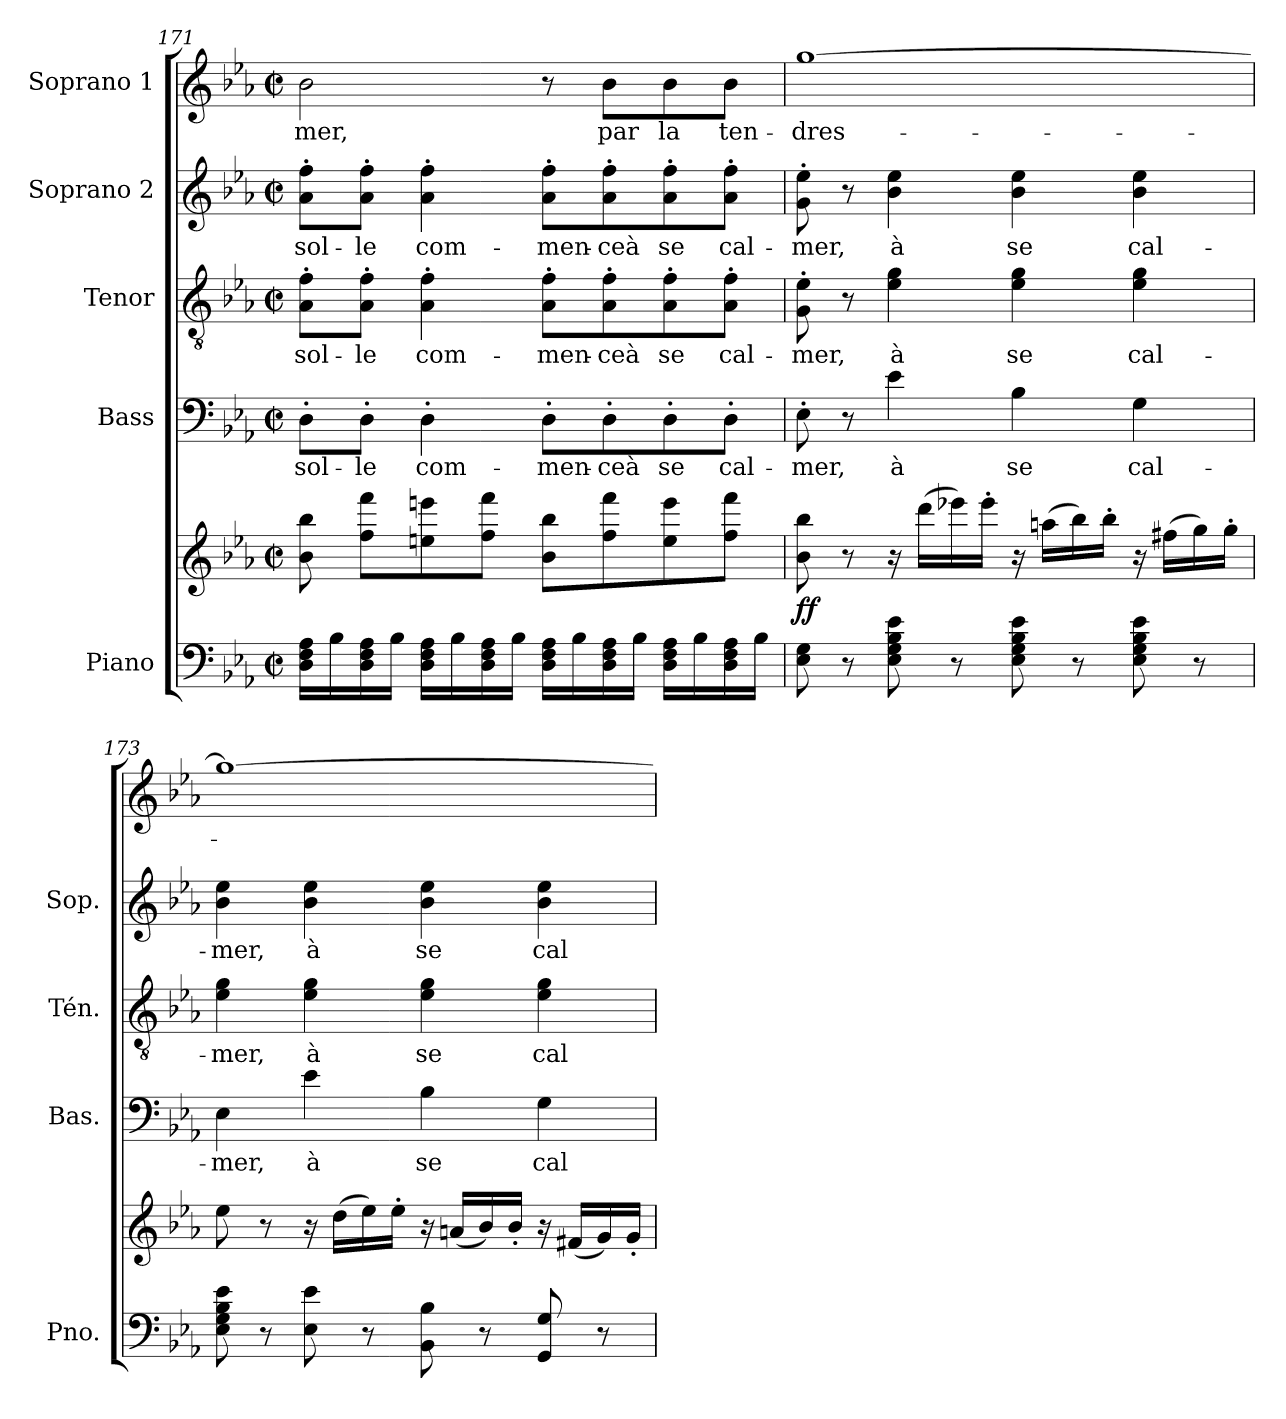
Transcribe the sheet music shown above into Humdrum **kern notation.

**kern	**kern	**dynam	**kern	**text	**kern	**text	**kern	**text	**kern	**text
*part5	*part5	*part5	*part4	*part4	*part3	*part3	*part2	*part2	*part1	*part1
*staff6	*staff5	*staff5/6	*staff4	*staff4	*staff3	*staff3	*staff2	*staff2	*staff1	*staff1
*I"Piano	*	*	*I"Bass	*	*I"Tenor	*	*I"Soprano 2	*	*I"Soprano 1	*
*I'Pno.	*	*	*I'Bas.	*	*I'Tén.	*	*I'Sop.	*	*	*
!!LO:PB:g=z
*clefF4	*clefG2	*	*clefF4	*	*clefGv2	*	*clefG2	*	*clefG2	*
*k[b-e-a-]	*k[b-e-a-]	*	*k[b-e-a-]	*	*k[b-e-a-]	*	*k[b-e-a-]	*	*k[b-e-a-]	*
*E-:	*E-:	*	*E-:	*	*E-:	*	*E-:	*	*E-:	*
*M2/2	*M2/2	*	*M2/2	*	*M2/2	*	*M2/2	*	*M2/2	*
*met(c|)	*met(c|)	*	*met(c|)	*	*met(c|)	*	*met(c|)	*	*met(c|)	*
=171	=171	=171	=171	=171	=171	=171	=171	=171	=171	=171
!	!	!	!	!LO:LY:b	!	!LO:LY:b	!	!LO:LY:b	!	!LO:LY:b
16D\ 16F\ 16A-\LL	8b-\ 8bb-\	.	8D'\L	-sol-	8A-\' 8f\'L	-sol-	8a-\' 8ff\'L	-sol-	2b-\	-mer,
16B-\	.	.	.	.	.	.	.	.	.	.
!	!	!	!	!LO:LY:b	!	!LO:LY:b	!	!LO:LY:b	!	!
16D\ 16F\ 16A-\	8ff\ 8fff\L	.	8D'\J	-le	8A-\' 8f\'J	-le	8a-\' 8ff\'J	-le	.	.
16B-\JJ	.	.	.	.	.	.	.	.	.	.
!	!	!	!	!LO:LY:b	!	!LO:LY:b	!	!LO:LY:b	!	!
16D\ 16F\ 16A-\LL	8een\ 8eeen\	.	4D'\	com-	4A-\' 4f\'	com-	4a-\' 4ff\'	com-	.	.
16B-\	.	.	.	.	.	.	.	.	.	.
16D\ 16F\ 16A-\	8ff\ 8fff\J	.	.	.	.	.	.	.	.	.
16B-\JJ	.	.	.	.	.	.	.	.	.	.
!	!	!	!	!LO:LY:b	!	!LO:LY:b	!	!LO:LY:b	!	!
16D\ 16F\ 16A-\LL	8b-\ 8bb-\L	.	8D'\L	-men-	8A-\' 8f\'L	-men-	8a-\' 8ff\'L	-men-	8r	.
16B-\	.	.	.	.	.	.	.	.	.	.
!	!	!	!	!LO:LY:b	!	!LO:LY:b	!	!LO:LY:b	!	!LO:LY:b
16D\ 16F\ 16A-\	8ff\ 8fff\	.	8D'\	ceà	8A-\' 8f\'	ceà	8a-\' 8ff\'	ceà	8b-\L	par
16B-\JJ	.	.	.	.	.	.	.	.	.	.
!	!	!	!	!LO:LY:b	!	!LO:LY:b	!	!LO:LY:b	!	!LO:LY:b
16D\ 16F\ 16A-\LL	8ee\ 8eee\	.	8D'\	se	8A-\' 8f\'	se	8a-\' 8ff\'	se	8b-\	la
16B-\	.	.	.	.	.	.	.	.	.	.
!	!	!	!	!LO:LY:b	!	!LO:LY:b	!	!LO:LY:b	!	!LO:LY:b
16D\ 16F\ 16A-\	8ff\ 8fff\J	.	8D'\J	cal-	8A-\' 8f\'J	cal-	8a-\' 8ff\'J	cal-	8b-\J	ten-
16B-\JJ	.	.	.	.	.	.	.	.	.	.
=172	=172	=172	=172	=172	=172	=172	=172	=172	=172	=172
!	!	!LO:DY:b	!	!LO:LY:b	!	!LO:LY:b	!	!LO:LY:b	!	!LO:LY:b
8E-\ 8G\	8b-\ 8bb-\	ff	8E-'\	-mer,	8G\' 8e-\'	-mer,	8g\' 8ee-\'	-mer,	[1gg	-dres-
8r	8r	.	8r	.	8r	.	8r	.	.	.
!	!	!	!	!LO:LY:b	!	!LO:LY:b	!	!LO:LY:b	!	!
8E-\ 8G\ 8B-\ 8e-\	16r	.	4e-\	à	4e-\ 4g\	à	4b-\ 4ee-\	à	.	.
.	(>16ddd\LL	.	.	.	.	.	.	.	.	.
8r	16eee-X\)	.	.	.	.	.	.	.	.	.
.	16eee-'\JJ	.	.	.	.	.	.	.	.	.
!	!	!	!	!LO:LY:b	!	!LO:LY:b	!	!LO:LY:b	!	!
8E-\ 8G\ 8B-\ 8e-\	16r	.	4B-\	se	4e-\ 4g\	se	4b-\ 4ee-\	se	.	.
.	(>16aan\LL	.	.	.	.	.	.	.	.	.
8r	16bb-\)	.	.	.	.	.	.	.	.	.
.	16bb-'\JJ	.	.	.	.	.	.	.	.	.
!	!	!	!	!LO:LY:b	!	!LO:LY:b	!	!LO:LY:b	!	!
8E-\ 8G\ 8B-\ 8e-\	16r	.	4G\	cal-	4e-\ 4g\	cal-	4b-\ 4ee-\	cal-	.	.
.	(>16ff#X\LL	.	.	.	.	.	.	.	.	.
8r	16gg\)	.	.	.	.	.	.	.	.	.
.	16gg'\JJ	.	.	.	.	.	.	.	.	.
!!LO:LB:g=z
=173	=173	=173	=173	=173	=173	=173	=173	=173	=173	=173
!	!	!	!	!LO:LY:b	!	!LO:LY:b	!	!LO:LY:b	!	!
8E-\ 8G\ 8B-\ 8e-\	8ee-\	.	4E-\	-mer,	4e-\ 4g\	-mer,	4b-\ 4ee-\	-mer,	1gg_	.
8r	8r	.	.	.	.	.	.	.	.	.
!	!	!	!	!LO:LY:b	!	!LO:LY:b	!	!LO:LY:b	!	!
8E-\ 8e-\	16r	.	4e-\	à	4e-\ 4g\	à	4b-\ 4ee-\	à	.	.
.	(>16dd\LL	.	.	.	.	.	.	.	.	.
8r	16ee-\)	.	.	.	.	.	.	.	.	.
.	16ee-'\JJ	.	.	.	.	.	.	.	.	.
!	!	!	!	!LO:LY:b	!	!LO:LY:b	!	!LO:LY:b	!	!
8BB-\ 8B-\	16r	.	4B-\	se	4e-\ 4g\	se	4b-\ 4ee-\	se	.	.
.	(<16an/LL	.	.	.	.	.	.	.	.	.
8r	16b-/)	.	.	.	.	.	.	.	.	.
.	16b-'/JJ	.	.	.	.	.	.	.	.	.
!	!	!	!	!LO:LY:b	!	!LO:LY:b	!	!LO:LY:b	!	!
8GG/ 8G/	16r	.	4G\	cal-	4e-\ 4g\	cal-	4b-\ 4ee-\	cal-	.	.
.	(<16f#X/LL	.	.	.	.	.	.	.	.	.
8r	16g/)	.	.	.	.	.	.	.	.	.
.	16g'/JJ	.	.	.	.	.	.	.	.	.
=	=	=	=	=	=	=	=	=	=	=
*-	*-	*-	*-	*-	*-	*-	*-	*-	*-	*-
